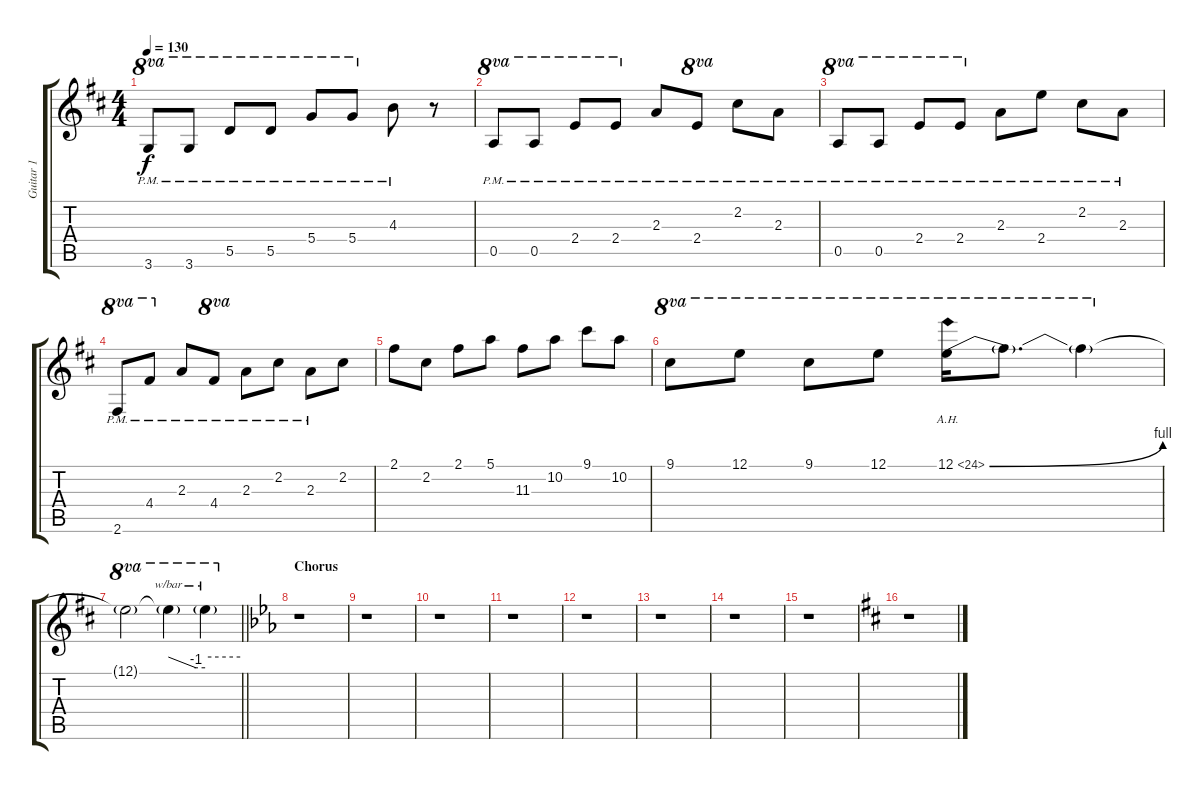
\track ("Guitar 1" "Guitar 1") {instrument distortionguitar}
\staff {score tabs}
\tuning (E4 B3 G3 D4 A3 E3) {hide}
\ts (4 4)
\tempo 130
\clef g2
\ks d
3.6{pm}.8{ot 8va dy f} 3.6{pm}.8{ot 8va} 5.5{pm}.8{ot 8va} 5.5{pm}.8{ot 8va} 5.4{pm}.8{ot 8va} 5.4{pm}.8{ot 8va} 4.3{pm}.8 r.8 |
0.5{pm}.8{ot 8va} 0.5{pm}.8{ot 8va} 2.4{pm}.8{ot 8va} 2.4{pm}.8{ot 8va} 2.3{pm}.8 2.4{pm}.8{ot 8va} 2.2{pm}.8 2.3{pm}.8 |
0.5{pm}.8{ot 8va} 0.5{pm}.8{ot 8va} 2.4{pm}.8{ot 8va} 2.4{pm}.8{ot 8va} 2.3{pm}.8 2.4{pm}.8 2.2{pm}.8 2.3{pm}.8 |
2.6{pm}.8{ot 8va} 4.4{pm}.8{ot 8va} 2.3{pm}.8 4.4{pm}.8{ot 8va} 2.3{pm}.8 2.2{pm}.8 2.3{pm}.8 2.2.8 |
2.1.8 2.2.8 2.1.8 5.1.8 11.3.8 10.2.8 9.1.8 10.2.8 |
9.1.8{ot 8va} 12.1.8{ot 8va} 9.1.8{ot 8va} 12.1.8{ot 8va} 12.1{be (bend 0 0 60 4) ah 12}.16{ot 8va} 12.1{t}.8{d ot 8va} 12.1{t}.4{ot 8va} |
\barLineRight lightlight
12.1{t}.2{ot 8va} 12.1{t}.4{tbe (custom default 0 0 45 -4 60 -4) ot 8va} 12.1{t}.4{tbe (hold default 0 0 60 0) ot 8va} |
\section ("" "Chorus")
\ks eb
r.1 |
r.1 |
r.1 |
r.1 |
r.1 |
r.1 |
r.1 |
r.1 |
\ks d
r.1
